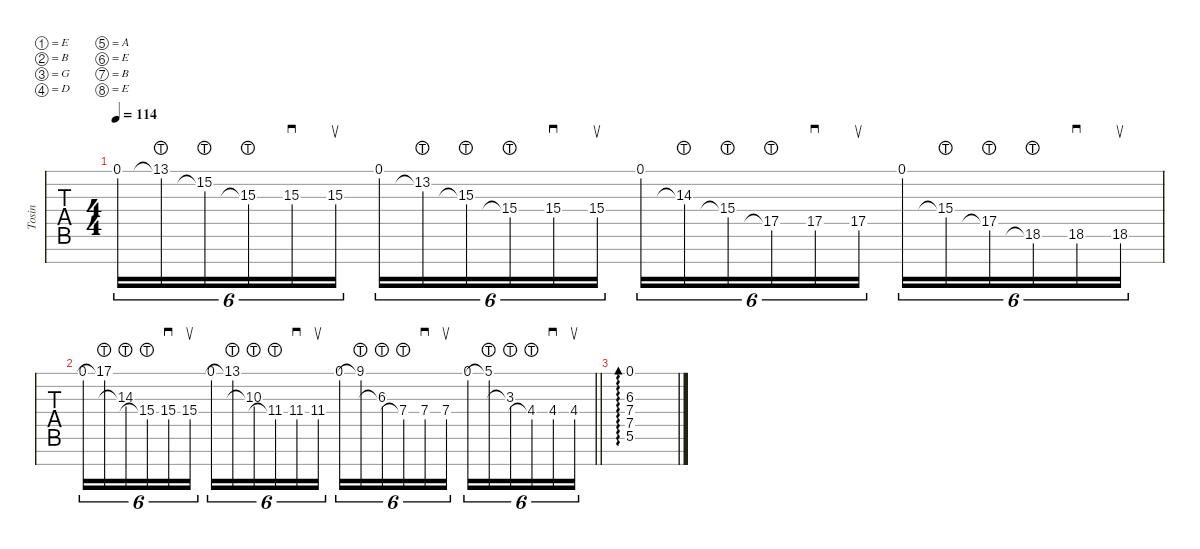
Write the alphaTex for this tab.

\defaultSystemsLayout 4
\hideDynamics
\bracketExtendMode groupsimilarinstruments
\otherSystemsTrackNameOrientation horizontal
\track ("Tosin" "Tosin") {defaultSystemsLayout 1 instrument overdrivenguitar}
\staff {tabs}
\tuning (E4 B3 G3 D3 A2 E2 B1 E1)
\ts (4 4)
\tempo 114
\clef g2
\ks c
0.1{rf 3}.16{tu (6 4) dy mf} 13.1{lht}.16{tu (6 4)} 15.2{lht}.16{tu (6 4)} 15.3{lht acc #}.16{tu (6 4)} 15.3{acc #}.16{sd tu (6 4)} 15.3{acc #}.16{su tu (6 4)} 0.1{rf 3}.16{tu (6 4)} 13.2{lht}.16{tu (6 4)} 15.3{lht acc #}.16{tu (6 4)} 15.4{lht}.16{tu (6 4)} 15.4.16{sd tu (6 4)} 15.4.16{su tu (6 4)} 0.1{rf 3}.16{tu (6 4)} 14.3{lht}.16{tu (6 4)} 15.4{lht}.16{tu (6 4)} 17.5{lht}.16{tu (6 4)} 17.5.16{sd tu (6 4)} 17.5.16{su tu (6 4)} 0.1{rf 3}.16{tu (6 4)} 15.4{lht}.16{tu (6 4)} 17.5{lht}.16{tu (6 4)} 18.6{lht acc #}.16{tu (6 4)} 18.6{acc #}.16{sd tu (6 4)} 18.6{acc #}.16{su tu (6 4)} |
\barLineRight lightlight
0.1{rf 3}.16{tu (6 4)} 17.1{lht}.16{tu (6 4)} 14.3{lht}.16{tu (6 4)} 15.4{lht}.16{tu (6 4)} 15.4.16{sd tu (6 4)} 15.4.16{su tu (6 4)} 0.1{rf 3}.16{tu (6 4)} 13.1{lht acc #}.16{tu (6 4)} 10.3{lht acc #}.16{tu (6 4)} 11.4{lht acc #}.16{tu (6 4)} 11.4{acc #}.16{sd tu (6 4)} 11.4{acc #}.16{su tu (6 4)} 0.1{rf 3}.16{tu (6 4)} 9.1{lht acc #}.16{tu (6 4)} 6.3{lht acc #}.16{tu (6 4)} 7.4{lht}.16{tu (6 4)} 7.4.16{sd tu (6 4)} 7.4.16{su tu (6 4)} 0.1{rf 3}.16{tu (6 4)} 5.1{lht}.16{tu (6 4)} 3.3{lht acc #}.16{tu (6 4)} 4.4{lht acc #}.16{tu (6 4)} 4.4{acc #}.16{sd tu (6 4)} 4.4{acc #}.16{su tu (6 4)} |
(0.1 7.4 5.6 6.3{acc #} 7.5).1{ad 0}
